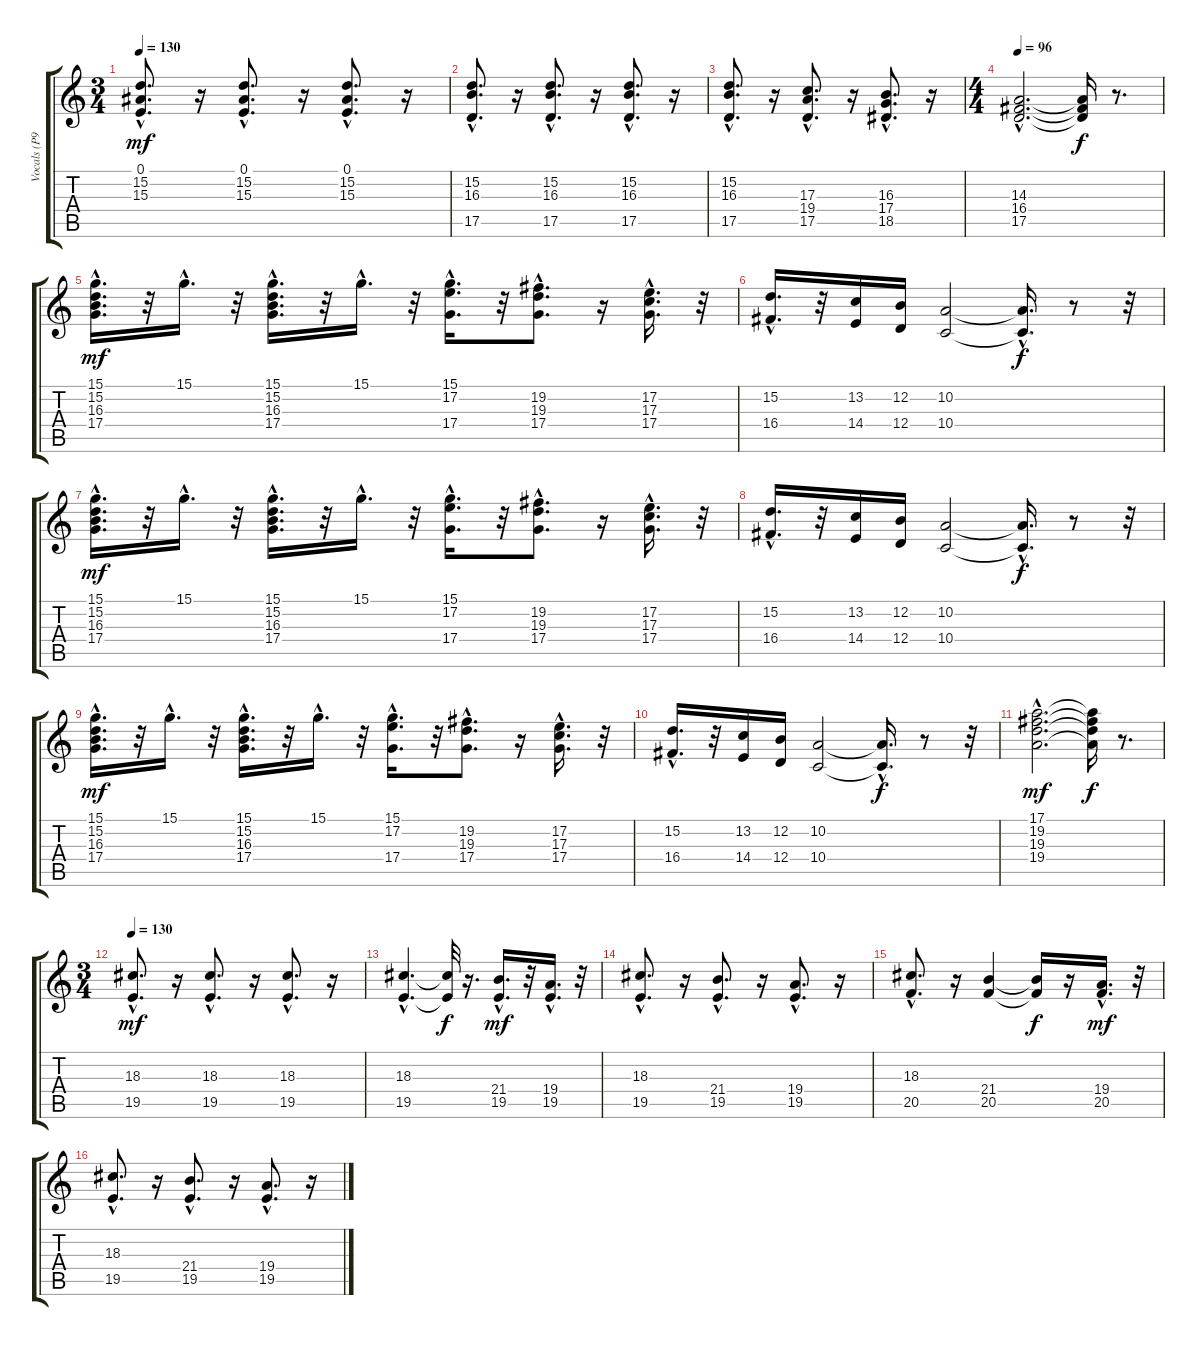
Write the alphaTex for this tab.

\track ("Vocals (P91)" "Vocals (P9") {instrument pad3polysynth}
\staff {score tabs}
\tuning (E4 B3 G3 D3 A2 E2) {hide}
\ts (3 4)
\tempo 130
\clef g2
\ks c
(0.1{hac} 15.2{hac} 15.3{hac}).8{d dy mf} r.16 (0.1{hac} 15.2{hac} 15.3{hac}).8{d} r.16 (0.1{hac} 15.2{hac} 15.3{hac}).8{d} r.16 |
(15.2{hac} 16.3{hac} 17.5{hac}).8{d} r.16 (15.2{hac} 16.3{hac} 17.5{hac}).8{d} r.16 (15.2{hac} 16.3{hac} 17.5{hac}).8{d} r.16 |
(15.2{hac} 16.3{hac} 17.5{hac}).8{d} r.16 (17.3{hac} 19.4{hac} 17.5{hac}).8{d} r.16 (16.3{hac} 17.4{hac} 18.5{hac}).8{d} r.16 |
\ts (4 4)
\tempo 96
(14.3{hac} 16.4{hac} 17.5{hac}).2{d} (14.3{t} 16.4{t} 17.5{t}).16{dy f} r.8{d} |
(15.1{hac} 15.2{hac} 16.3{hac} 17.4{hac}).16{d dy mf} r.32 15.1{hac}.16{d} r.32 (15.1{hac} 15.2{hac} 16.3{hac} 17.4{hac}).16{d} r.32 15.1{hac}.16{d} r.32 (15.1{hac} 17.2{hac} 17.4{hac}).16{d} r.32 (19.2{hac} 19.3{hac} 17.4{hac}).8{d} r.16 (17.2{hac} 17.3{hac} 17.4{hac}).16{d} r.32 |
(15.2{hac} 16.4{hac}).16{d} r.32 (13.2 14.4).16 (12.2 12.4).16 (10.2 10.4).2 (10.2{hac t} 10.4{hac t}).16{d dy f} r.8 r.32 |
(15.1{hac} 15.2{hac} 16.3{hac} 17.4{hac}).16{d dy mf} r.32 15.1{hac}.16{d} r.32 (15.1{hac} 15.2{hac} 16.3{hac} 17.4{hac}).16{d} r.32 15.1{hac}.16{d} r.32 (15.1{hac} 17.2{hac} 17.4{hac}).16{d} r.32 (19.2{hac} 19.3{hac} 17.4{hac}).8{d} r.16 (17.2{hac} 17.3{hac} 17.4{hac}).16{d} r.32 |
(15.2{hac} 16.4{hac}).16{d} r.32 (13.2 14.4).16 (12.2 12.4).16 (10.2 10.4).2 (10.2{hac t} 10.4{hac t}).16{d dy f} r.8 r.32 |
(15.1{hac} 15.2{hac} 16.3{hac} 17.4{hac}).16{d dy mf} r.32 15.1{hac}.16{d} r.32 (15.1{hac} 15.2{hac} 16.3{hac} 17.4{hac}).16{d} r.32 15.1{hac}.16{d} r.32 (15.1{hac} 17.2{hac} 17.4{hac}).16{d} r.32 (19.2{hac} 19.3{hac} 17.4{hac}).8{d} r.16 (17.2{hac} 17.3{hac} 17.4{hac}).16{d} r.32 |
(15.2{hac} 16.4{hac}).16{d} r.32 (13.2 14.4).16 (12.2 12.4).16 (10.2 10.4).2 (10.2{hac t} 10.4{hac t}).16{d dy f} r.8 r.32 |
(17.1{hac} 19.2{hac} 19.3{hac} 19.4{hac}).2{d dy mf} (17.1{t} 19.2{t} 19.3{t} 19.4{t}).16{dy f} r.8{d} |
\ts (3 4)
\tempo 130
(18.3{hac} 19.5{hac}).8{d dy mf} r.16 (18.3{hac} 19.5{hac}).8{d} r.16 (18.3{hac} 19.5{hac}).8{d} r.16 |
(18.3{hac} 19.5{hac}).4{d} (18.3{t} 19.5{t}).32{dy f} r.16{d} (21.4{hac} 19.5{hac}).16{d dy mf} r.32 (19.4{hac} 19.5{hac}).16{d} r.32 |
(18.3{hac} 19.5{hac}).8{d} r.16 (21.4{hac} 19.5{hac}).8{d} r.16 (19.4{hac} 19.5{hac}).8{d} r.16 |
(18.3{hac} 20.5{hac}).8{d} r.16 (21.4 20.5).4 (21.4{t} 20.5{t}).16{dy f} r.16 (19.4{hac} 20.5{hac}).16{d dy mf} r.32 |
(18.3{hac} 19.5{hac}).8{d} r.16 (21.4{hac} 19.5{hac}).8{d} r.16 (19.4{hac} 19.5{hac}).8{d} r.16
